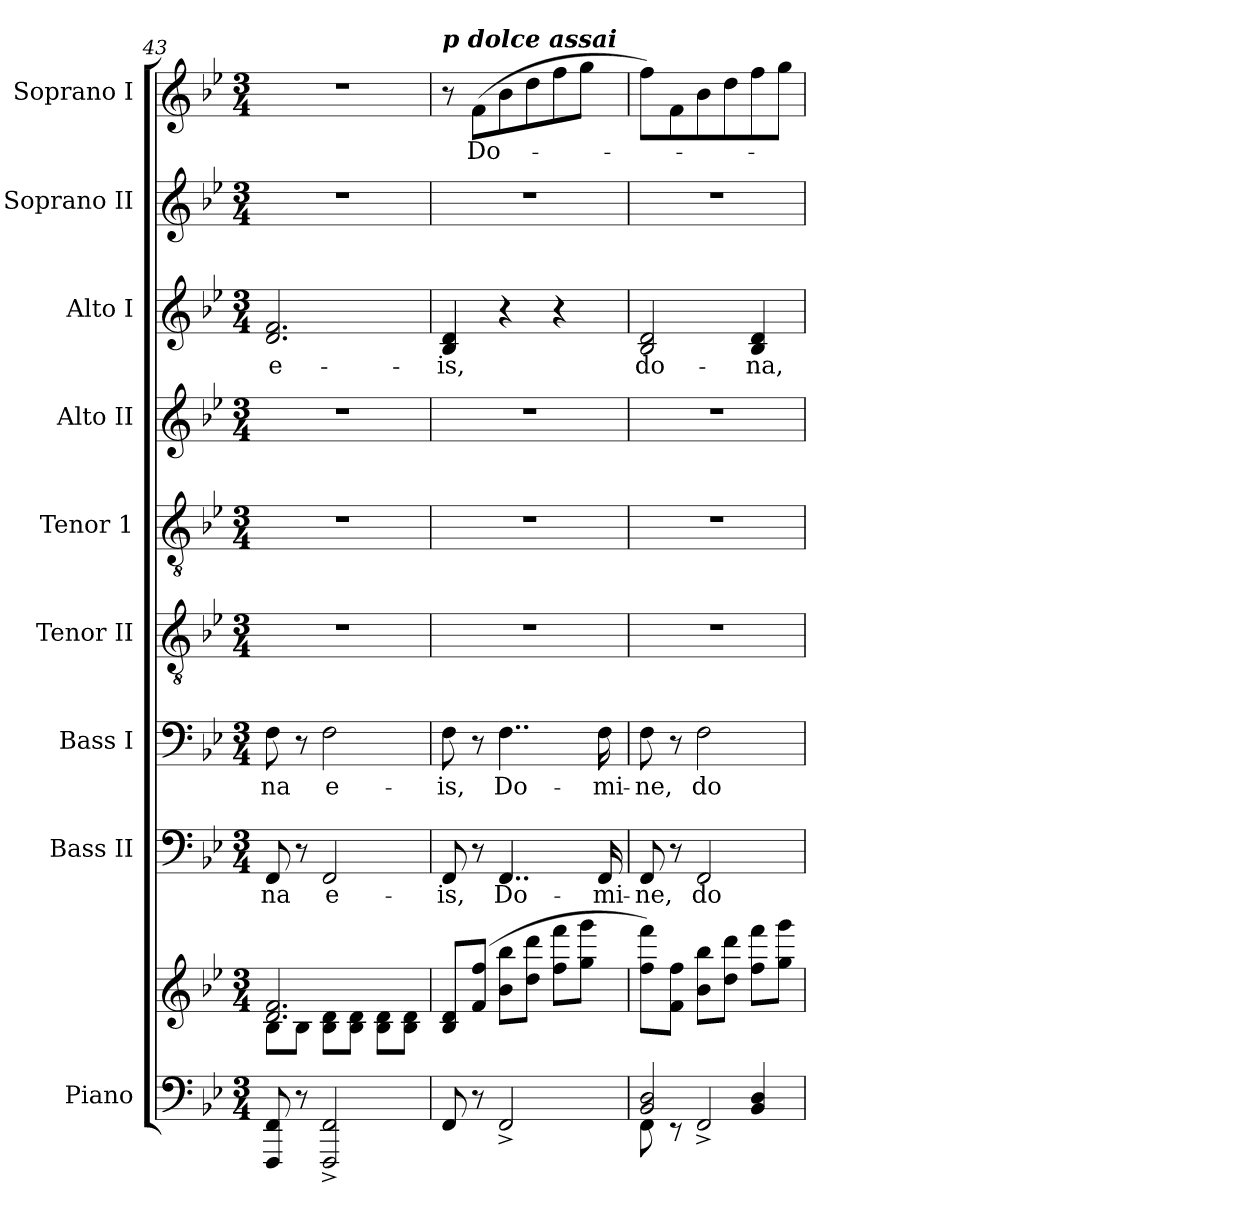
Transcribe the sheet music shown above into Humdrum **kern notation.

**kern	**kern	**kern	**text	**kern	**text	**kern	**kern	**kern	**kern	**text	**kern	**kern	**text
*part9	*part9	*part8	*part8	*part7	*part7	*part6	*part5	*part4	*part3	*part3	*part2	*part1	*part1
*staff10	*staff9	*staff8	*staff8	*staff7	*staff7	*staff6	*staff5	*staff4	*staff3	*staff3	*staff2	*staff1	*staff1
*I"Piano	*	*I"Bass II	*	*I"Bass I	*	*I"Tenor II	*I"Tenor 1	*I"Alto II	*I"Alto I	*	*I"Soprano II	*I"Soprano I	*
*I'Pno.	*	*I'B	*	*I'B	*	*I'T.	*I'T.	*I'A	*I'A	*	*I'S	*I'S	*
*clefF4	*clefG2	*clefF4	*	*clefF4	*	*clefGv2	*clefGv2	*clefG2	*clefG2	*	*clefG2	*clefG2	*
*	*	*	*	*	*	*ITrd7c12	*ITrd7c12	*	*	*	*	*	*
*k[b-e-]	*k[b-e-]	*k[b-e-]	*	*k[b-e-]	*	*k[b-e-]	*k[b-e-]	*k[b-e-]	*k[b-e-]	*	*k[b-e-]	*k[b-e-]	*
*g:	*g:	*g:	*	*g:	*	*g:	*g:	*g:	*g:	*	*g:	*g:	*
*M3/4	*M3/4	*M3/4	*	*M3/4	*	*M3/4	*M3/4	*M3/4	*M3/4	*	*M3/4	*M3/4	*
=43	=43	=43	=43	=43	=43	=43	=43	=43	=43	=43	=43	=43	=43
*	*^	*	*	*	*	*	*	*	*	*	*	*	*
!	!	!	!	!LO:LY:b:color=#000000	!	!	!	!	!	!	!	!	!	!
!	!	!	!	!	!	!LO:LY:b:color=#000000	!LO:N:vis=1	!LO:N:vis=1	!LO:N:vis=1	!	!	!	!	!
!	!	!	!	!	!	!	!	!	!	!	!LO:LY:b:color=#000000	!LO:N:vis=1	!LO:N:vis=1	!
8FFFi/ 8FFi	2.di/ 2.fi	8B-i\L	8FFi/	-na	8Fi\	-na	2.r	2.r	2.r	2.di/ 2.fi	e-	2.r	2.r	.
8r	.	8B-i\J	8r	.	8r	.	.	.	.	.	.	.	.	.
!	!	!	!	!LO:LY:b:color=#000000	!	!	!	!	!	!	!	!	!	!
!	!	!	!	!	!	!LO:LY:b:color=#000000	!	!	!	!	!	!	!	!
2FFFi/^ 2FFi^	.	8B-i\ 8diL	2FFi/	e-	2Fi\	e-	.	.	.	.	.	.	.	.
.	.	8B-i\ 8diJ	.	.	.	.	.	.	.	.	.	.	.	.
.	.	8B-i\ 8diL	.	.	.	.	.	.	.	.	.	.	.	.
.	.	8B-i\ 8diJ	.	.	.	.	.	.	.	.	.	.	.	.
*	*v	*v	*	*	*	*	*	*	*	*	*	*	*	*
=44	=44	=44	=44	=44	=44	=44	=44	=44	=44	=44	=44	=44	=44
*	*^	*	*	*	*	*	*	*	*	*	*	*	*
!	!	!	!	!LO:LY:b:color=#000000	!	!	!	!	!	!	!	!	!	!
*	*v	*v	*	*	*	*	*	*	*	*	*	*	*	*
*	*^	*	*	*	*	*	*	*	*	*	*	*	*
!	!	!	!	!	!	!LO:LY:b:color=#000000	!LO:N:vis=1	!LO:N:vis=1	!LO:N:vis=1	!	!	!	!	!
*	*v	*v	*	*	*	*	*	*	*	*	*	*	*	*
*	*^	*	*	*	*	*	*	*	*	*	*	*	*
!	!	!	!	!	!	!	!	!	!	!	!	!	!LO:TX:a:Bi:t=p dolce assai	!
!	!	!	!	!	!	!	!	!	!	!	!LO:LY:b:color=#000000	!LO:N:vis=1	!	!
*	*v	*v	*	*	*	*	*	*	*	*	*	*	*	*
8FFi/	8B-i/ 8diL	8FFi/	-is,	8Fi\	-is,	2.r	2.r	2.r	4B-i/ 4di	-is,	2.r	8r	.
!	!	!	!	!	!	!	!	!	!	!	!	!	!LO:LY:b:color=#000000
8r	(8fi/ 8ffiJ	8r	.	8r	.	.	.	.	.	.	.	(8fi\L	Do-
!	!	!	!LO:LY:b:color=#000000	!	!	!	!	!	!	!	!	!	!
!	!	!	!	!	!LO:LY:b:color=#000000	!	!	!	!	!	!	!	!
2FF^i/	8b-i\ 8bb-iL	4..FFi/	Do-	4..Fi\	Do-	.	.	.	4r	.	.	8b-i\	.
.	8ddi\ 8dddiJ	.	.	.	.	.	.	.	.	.	.	8ddi\	.
.	8ffi\ 8fffiL	.	.	.	.	.	.	.	4r	.	.	8ffi\	.
.	8ggi\ 8gggiJ	.	.	.	.	.	.	.	.	.	.	8ggi\J	.
!	!	!	!LO:LY:b:color=#000000	!	!	!	!	!	!	!	!	!	!
!	!	!	!	!	!LO:LY:b:color=#000000	!	!	!	!	!	!	!	!
.	.	16FFi/	-mi-	16Fi\	-mi-	.	.	.	.	.	.	.	.
=45	=45	=45	=45	=45	=45	=45	=45	=45	=45	=45	=45	=45	=45
*^	*	*	*	*	*	*	*	*	*	*	*	*	*
!	!	!	!	!LO:LY:b:color=#000000	!	!	!	!	!	!	!	!	!	!
!	!	!	!	!	!	!LO:LY:b:color=#000000	!LO:N:vis=1	!LO:N:vis=1	!LO:N:vis=1	!	!	!	!	!
!	!	!	!	!	!	!	!	!	!	!	!LO:LY:b:color=#000000	!LO:N:vis=1	!	!
2BB-i/ 2Di	8FFi\	8ffi\ 8fffiL)	8FFi/	-ne,	8Fi\	-ne,	2.r	2.r	2.r	2B-i/ 2di	do-	2.r	8ffi\L)	.
.	8r	8fi\ 8ffiJ	8r	.	8r	.	.	.	.	.	.	.	8fi\	.
!	!	!	!	!LO:LY:b:color=#000000	!	!	!	!	!	!	!	!	!	!
!	!	!	!	!	!	!LO:LY:b:color=#000000	!	!	!	!	!	!	!	!
.	2FF^i/	8b-i\ 8bb-iL	2FFi/	do-	2Fi\	do-	.	.	.	.	.	.	8b-i\	.
.	.	8ddi\ 8dddiJ	.	.	.	.	.	.	.	.	.	.	8ddi\	.
!	!	!	!	!	!	!	!	!	!	!	!LO:LY:b:color=#000000	!	!	!
4BB-i/ 4Di	.	8ffi\ 8fffiL	.	.	.	.	.	.	.	4B-i/ 4di	-na,	.	8ffi\	.
.	.	8ggi\ 8gggiJ	.	.	.	.	.	.	.	.	.	.	8ggi\J	.
*v	*v	*	*	*	*	*	*	*	*	*	*	*	*	*
=	=	=	=	=	=	=	=	=	=	=	=	=	=
*-	*-	*-	*-	*-	*-	*-	*-	*-	*-	*-	*-	*-	*-
